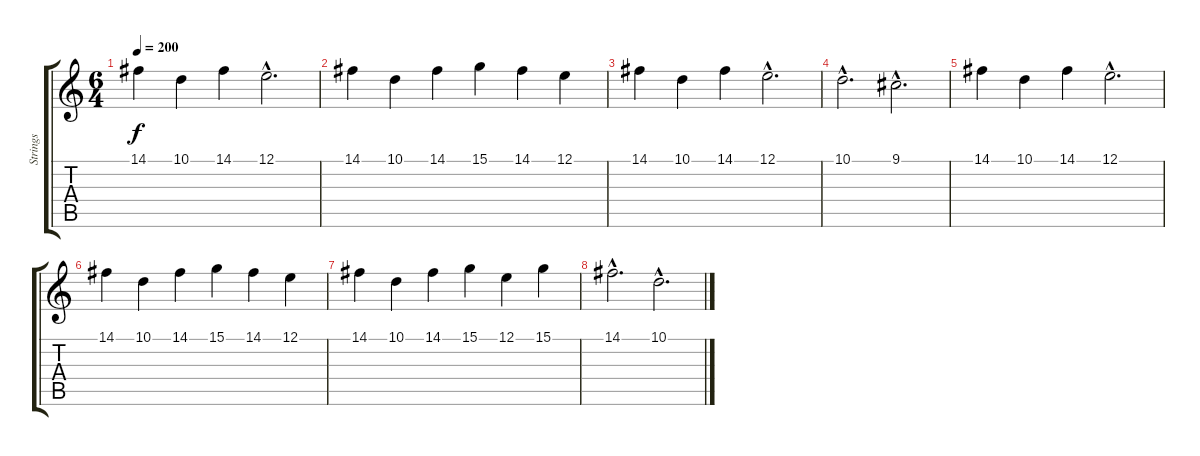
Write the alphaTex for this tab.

\track ("Strings" "Strings") {instrument stringensemble1}
\staff {score tabs}
\tuning (E4 B3 G3 D3 A2 E2) {hide}
\ts (6 4)
\tempo 200
\clef g2
\ks c
14.1.4{dy f} 10.1.4 14.1.4 12.1{hac}.2{d} |
14.1.4 10.1.4 14.1.4 15.1.4 14.1.4 12.1.4 |
14.1.4 10.1.4 14.1.4 12.1{hac}.2{d} |
10.1{hac}.2{d} 9.1{hac}.2{d} |
14.1.4 10.1.4 14.1.4 12.1{hac}.2{d} |
14.1.4 10.1.4 14.1.4 15.1.4 14.1.4 12.1.4 |
14.1.4 10.1.4 14.1.4 15.1.4 12.1.4 15.1.4 |
14.1{hac}.2{d} 10.1{hac}.2{d}
